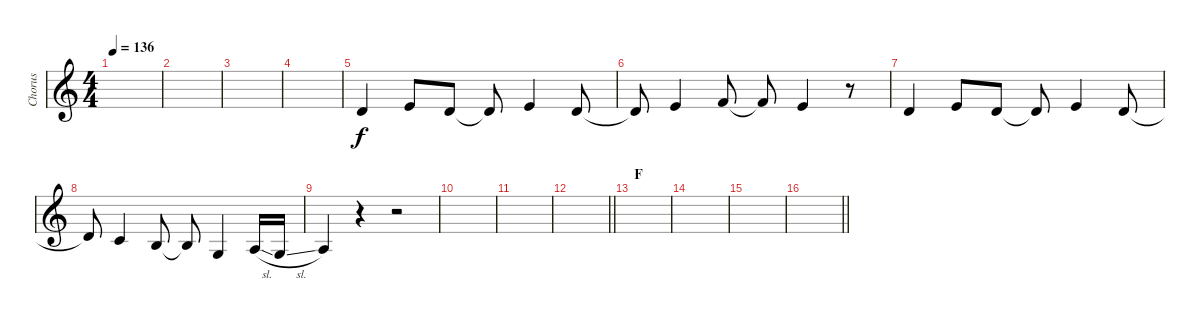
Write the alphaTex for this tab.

\track ("Chorus" "Chorus") {instrument cello}
\staff {score}
\tuning (E4 B3 G3 D3 A2 D2) {hide}
\ts (4 4)
\tempo 136
\clef g2
\ks c
|
|
|
|
3.2.4 0.1.8 3.2.8 3.2{t}.8 0.1.4 3.2.8 |
3.2{t}.8 0.1.4 1.1.8 1.1{t}.8 0.1.4 r.8 |
3.2.4 0.1.8 3.2.8 3.2{t}.8 0.1.4 3.2.8 |
3.2{t}.8 1.2.4 0.2.8 0.2{t}.8 0.3.4 2.3{sl}.16 0.3{sl}.16 |
2.3.4 r.4 r.2 |
|
|
\barLineRight lightlight
|
\section ("" "F")
|
|
|
\barLineRight lightlight
